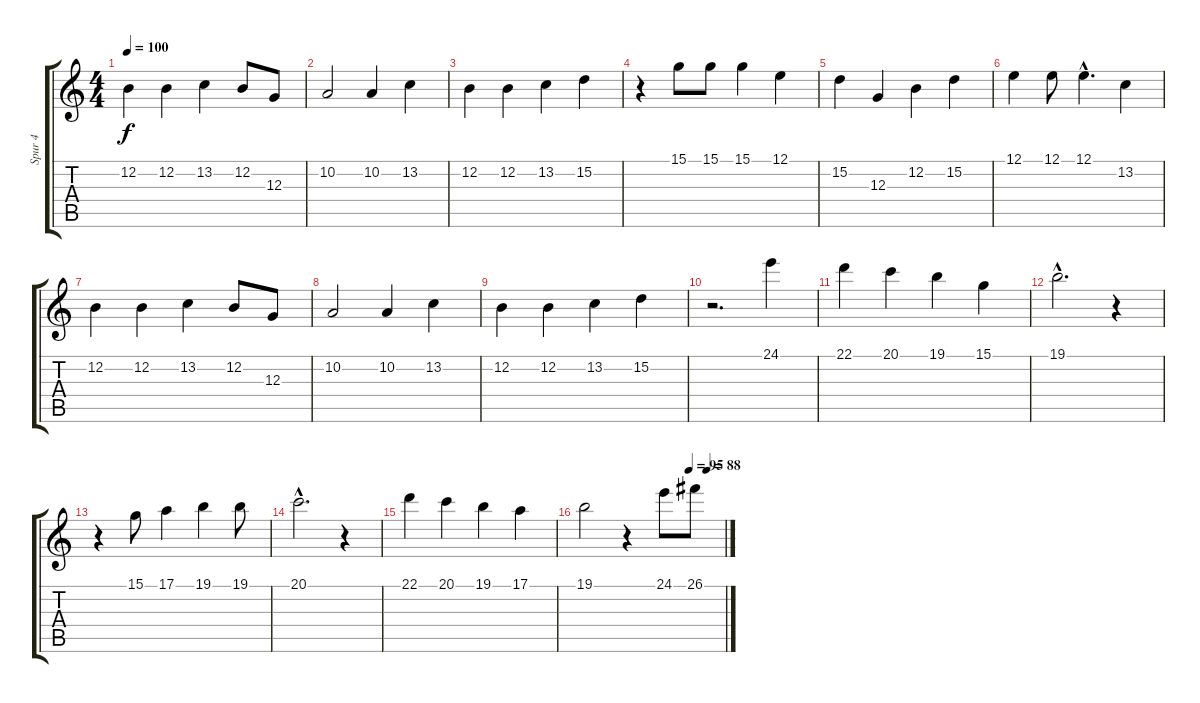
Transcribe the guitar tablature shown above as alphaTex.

\track ("Spur 4" "Spur 4") {instrument oboe}
\staff {score tabs}
\tuning (E4 B3 G3 D3 A2 E2) {hide}
\ts (4 4)
\tempo 100
\clef g2
\ks c
12.2.4{dy f} 12.2.4 13.2.4 12.2.8 12.3.8 |
10.2.2 10.2.4 13.2.4 |
12.2.4 12.2.4 13.2.4 15.2.4 |
r.4 15.1.8 15.1.8 15.1.4 12.1.4 |
15.2.4 12.3.4 12.2.4 15.2.4 |
12.1.4 12.1.8 12.1{hac}.4{d} 13.2.4 |
12.2.4 12.2.4 13.2.4 12.2.8 12.3.8 |
10.2.2 10.2.4 13.2.4 |
12.2.4 12.2.4 13.2.4 15.2.4 |
r.2{d} 24.1.4 |
22.1.4 20.1.4 19.1.4 15.1.4 |
19.1{hac}.2{d} r.4 |
r.4 15.1.8 17.1.4 19.1.4 19.1.8 |
20.1{hac}.2{d} r.4 |
22.1.4 20.1.4 19.1.4 17.1.4 |
\tempo (95 0.75)
\tempo (88 0.875)
19.1.2 r.4 24.1.8 26.1.8
